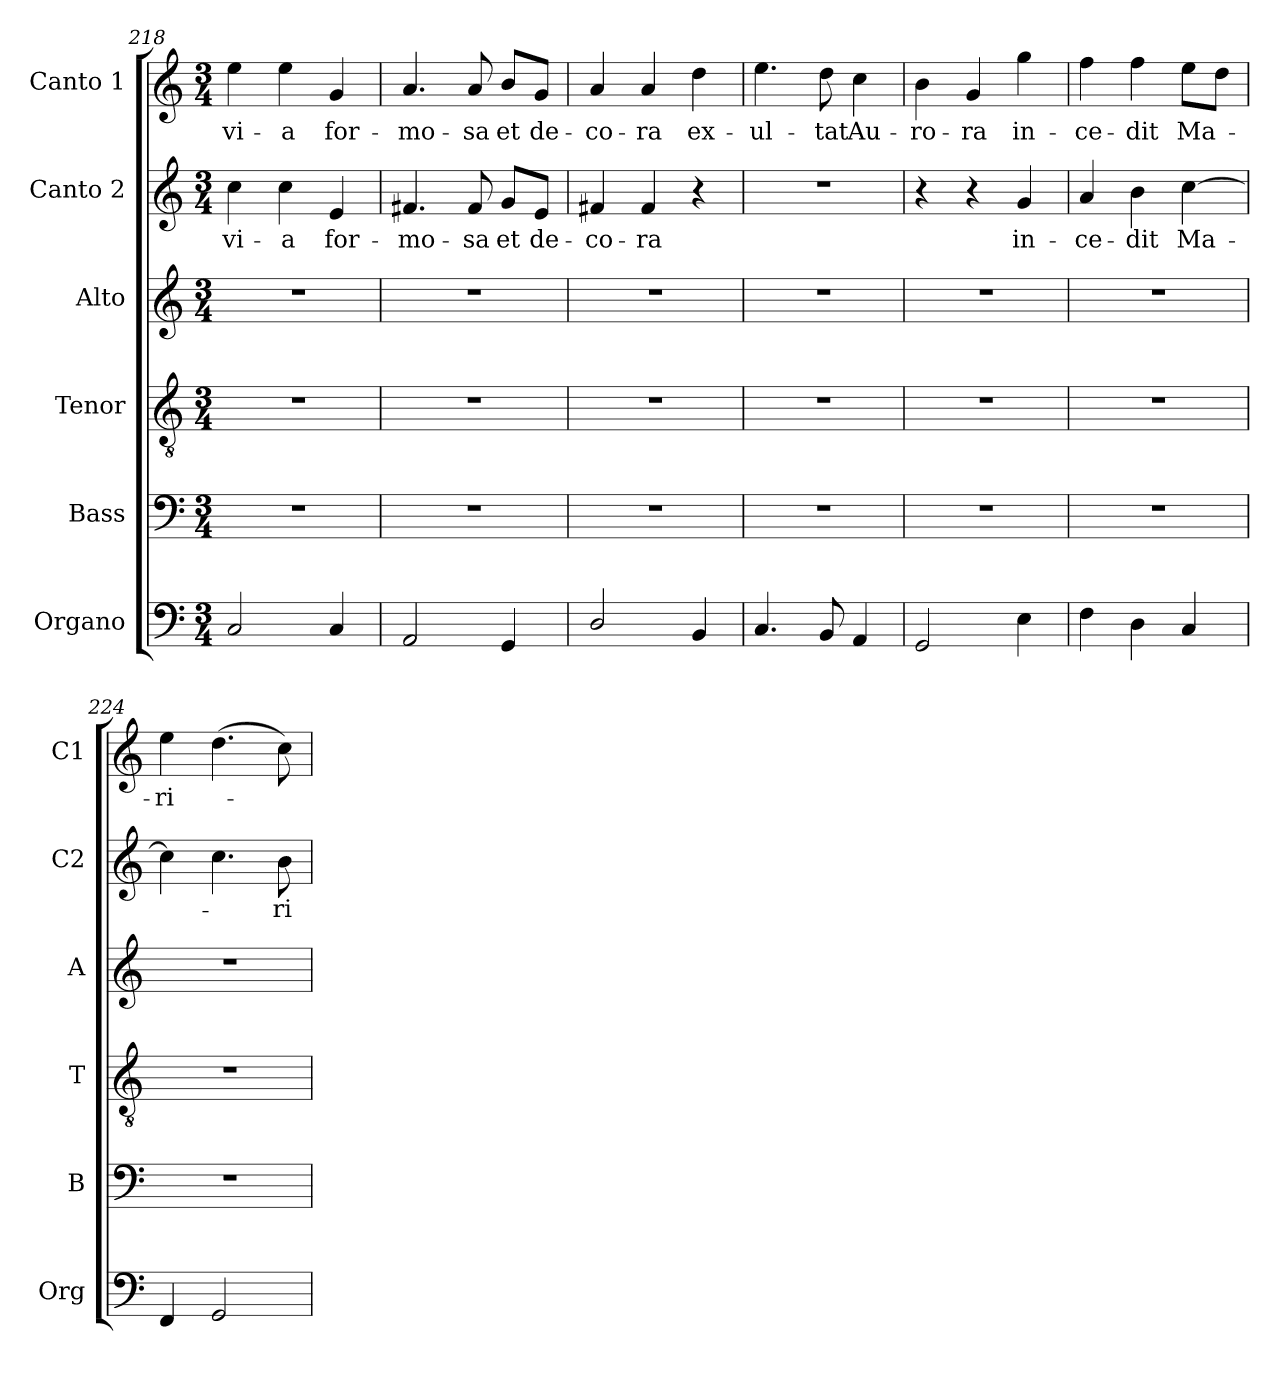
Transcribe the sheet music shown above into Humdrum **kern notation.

**kern	**kern	**kern	**kern	**kern	**text	**kern	**text
*part6	*part5	*part4	*part3	*part2	*part2	*part1	*part1
*staff6	*staff5	*staff4	*staff3	*staff2	*staff2	*staff1	*staff1
*I"Organo	*I"Bass	*I"Tenor	*I"Alto	*I"Canto 2	*	*I"Canto 1	*
*I'Org	*I'B	*I'T	*I'A	*I'C2	*	*I'C1	*
*clefF4	*clefF4	*clefGv2	*clefG2	*clefG2	*	*clefG2	*
*	*	*ITrd7c12	*	*	*	*	*
*k[]	*k[]	*k[]	*k[]	*k[]	*	*k[]	*
*C:	*C:	*C:	*C:	*C:	*	*C:	*
*M3/4	*M3/4	*M3/4	*M3/4	*M3/4	*	*M3/4	*
=218	=218	=218	=218	=218	=218	=218	=218
!	!	!	!	!	!LO:LY:b	!	!
!	!	!	!	!	!	!	!LO:LY:b
2C/	2.r	2.r	2.r	4cc\	vi-	4ee\	vi-
!	!	!	!	!	!LO:LY:b	!	!
!	!	!	!	!	!	!	!LO:LY:b
.	.	.	.	4cc\	-a	4ee\	-a
!	!	!	!	!	!LO:LY:b	!	!
!	!	!	!	!	!	!	!LO:LY:b
4C/	.	.	.	4e/	for-	4g/	for-
=219	=219	=219	=219	=219	=219	=219	=219
!	!	!	!	!	!LO:LY:b	!	!
!	!	!	!	!	!	!	!LO:LY:b
2AA/	2.r	2.r	2.r	4.f#X/	-mo-	4.a/	-mo-
!	!	!	!	!	!LO:LY:b	!	!
!	!	!	!	!	!	!	!LO:LY:b
.	.	.	.	8f#/	sa	8a/	-sa
!	!	!	!	!	!LO:LY:b	!	!
!	!	!	!	!	!	!	!LO:LY:b
4GG/	.	.	.	8g/L	-et	8b/L	et
!	!	!	!	!	!LO:LY:b	!	!
!	!	!	!	!	!	!	!LO:LY:b
.	.	.	.	8e/J	-de-	8g/J	de-
=220	=220	=220	=220	=220	=220	=220	=220
!	!	!	!	!	!LO:LY:b	!	!
!	!	!	!	!	!	!	!LO:LY:b
2D/	2.r	2.r	2.r	4f#X/	-co-	4a/	-co-
!	!	!	!	!	!LO:LY:b	!	!
!	!	!	!	!	!	!	!LO:LY:b
.	.	.	.	4f#/	-ra	4a/	-ra
!	!	!	!	!	!	!	!LO:LY:b
4BB/	.	.	.	4r	.	4dd\	-ex-
=221	=221	=221	=221	=221	=221	=221	=221
!	!	!	!	!	!	!	!LO:LY:b
4.C/	2.r	2.r	2.r	2.r	.	4.ee\	ul-
!	!	!	!	!	!	!	!LO:LY:b
8BB/	.	.	.	.	.	8dd\	-tat
!	!	!	!	!	!	!	!LO:LY:b
4AA/	.	.	.	.	.	4cc\	Au-
!!LO:LB:g=z
=222	=222	=222	=222	=222	=222	=222	=222
!	!	!	!	!	!	!	!LO:LY:b
2GG/	2.r	2.r	2.r	4r	.	4b\	-ro-
!	!	!	!	!	!	!	!LO:LY:b
.	.	.	.	4r	.	4g/	-ra
!	!	!	!	!	!LO:LY:b	!	!
!	!	!	!	!	!	!	!LO:LY:b
4E\	.	.	.	4g/	in-	4gg\	in-
=223	=223	=223	=223	=223	=223	=223	=223
!	!	!	!	!	!LO:LY:b	!	!
!	!	!	!	!	!	!	!LO:LY:b
4F\	2.r	2.r	2.r	4a/	-ce-	4ff\	-ce-
!	!	!	!	!	!LO:LY:b	!	!
!	!	!	!	!	!	!	!LO:LY:b
4D\	.	.	.	4b\	-dit	4ff\	-dit
!	!	!	!	!	!LO:LY:b	!	!
!	!	!	!	!	!	!	!LO:LY:b
4C/	.	.	.	[>4cc\	Ma-	8ee\L	Ma-
.	.	.	.	.	.	8dd\J	.
=224	=224	=224	=224	=224	=224	=224	=224
!	!	!	!	!	!	!	!LO:LY:b
4FF/	2.r	2.r	2.r	4cc\]	.	4ee\	-ri-
2GG/	.	.	.	4.cc\	.	(4.dd\	.
!	!	!	!	!	!LO:LY:b	!	!
.	.	.	.	8b\	-ri-	8cc\)	.
=	=	=	=	=	=	=	=
*-	*-	*-	*-	*-	*-	*-	*-
